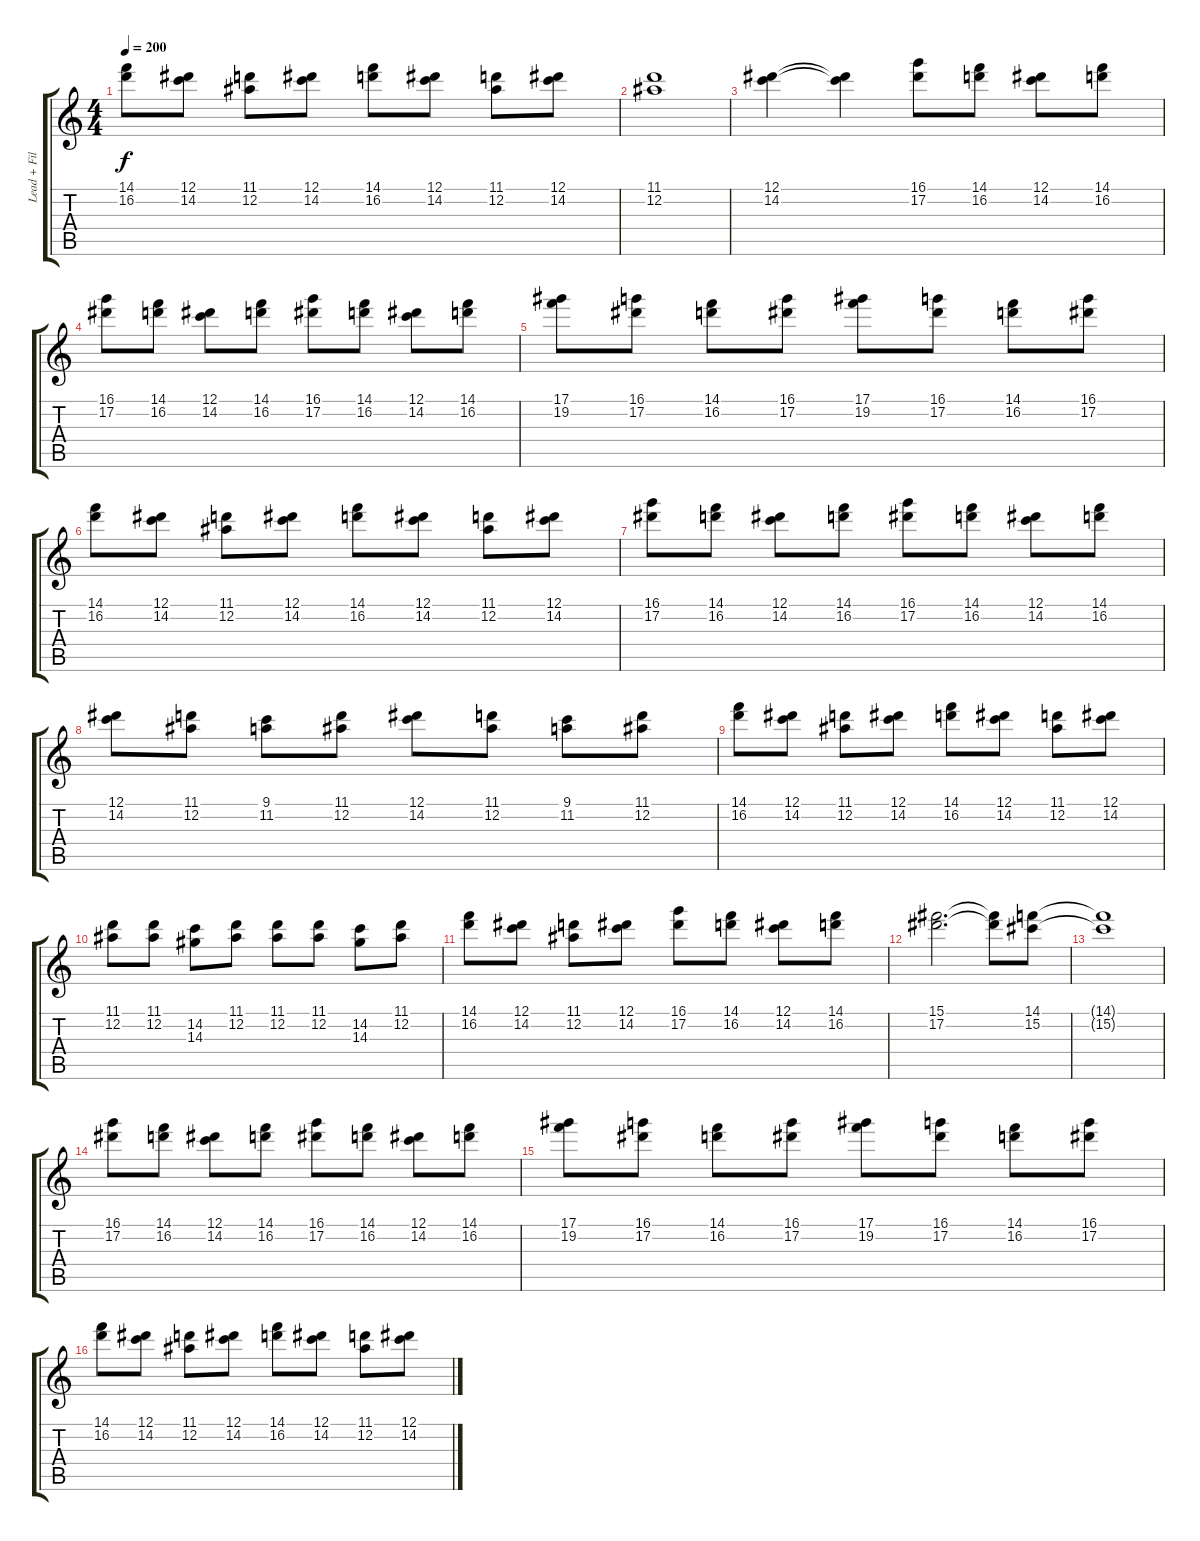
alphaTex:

\track ("Lead + Fills" "Lead + Fil") {instrument distortionguitar}
\staff {score tabs}
\tuning (Eb4 Bb3 Gb3 Db3 Ab2 Eb2) {hide}
\ts (4 4)
\tempo 200
\clef g2
\ks c
(14.1 16.2).8{dy f} (12.1 14.2).8 (11.1 12.2).8 (12.1 14.2).8 (14.1 16.2).8 (12.1 14.2).8 (11.1 12.2).8 (12.1 14.2).8 |
(11.1 12.2).1 |
(12.1 14.2).4 (12.1{t} 14.2{t}).4 (16.1 17.2).8 (14.1 16.2).8 (12.1 14.2).8 (14.1 16.2).8 |
(16.1 17.2).8 (14.1 16.2).8 (12.1 14.2).8 (14.1 16.2).8 (16.1 17.2).8 (14.1 16.2).8 (12.1 14.2).8 (14.1 16.2).8 |
(17.1 19.2).8 (16.1 17.2).8 (14.1 16.2).8 (16.1 17.2).8 (17.1 19.2).8 (16.1 17.2).8 (14.1 16.2).8 (16.1 17.2).8 |
(14.1 16.2).8 (12.1 14.2).8 (11.1 12.2).8 (12.1 14.2).8 (14.1 16.2).8 (12.1 14.2).8 (11.1 12.2).8 (12.1 14.2).8 |
(16.1 17.2).8 (14.1 16.2).8 (12.1 14.2).8 (14.1 16.2).8 (16.1 17.2).8 (14.1 16.2).8 (12.1 14.2).8 (14.1 16.2).8 |
(12.1 14.2).8 (11.1 12.2).8 (9.1 11.2).8 (11.1 12.2).8 (12.1 14.2).8 (11.1 12.2).8 (9.1 11.2).8 (11.1 12.2).8 |
(14.1 16.2).8 (12.1 14.2).8 (11.1 12.2).8 (12.1 14.2).8 (14.1 16.2).8 (12.1 14.2).8 (11.1 12.2).8 (12.1 14.2).8 |
(11.1 12.2).8 (11.1 12.2).8 (14.2 14.3).8 (11.1 12.2).8 (11.1 12.2).8 (11.1 12.2).8 (14.2 14.3).8 (11.1 12.2).8 |
(14.1 16.2).8 (12.1 14.2).8 (11.1 12.2).8 (12.1 14.2).8 (16.1 17.2).8 (14.1 16.2).8 (12.1 14.2).8 (14.1 16.2).8 |
(15.1 17.2).2{d} (15.1{t} 17.2{t}).8 (14.1 15.2).8 |
(14.1{t} 15.2{t}).1 |
(16.1 17.2).8 (14.1 16.2).8 (12.1 14.2).8 (14.1 16.2).8 (16.1 17.2).8 (14.1 16.2).8 (12.1 14.2).8 (14.1 16.2).8 |
(17.1 19.2).8 (16.1 17.2).8 (14.1 16.2).8 (16.1 17.2).8 (17.1 19.2).8 (16.1 17.2).8 (14.1 16.2).8 (16.1 17.2).8 |
(14.1 16.2).8 (12.1 14.2).8 (11.1 12.2).8 (12.1 14.2).8 (14.1 16.2).8 (12.1 14.2).8 (11.1 12.2).8 (12.1 14.2).8
